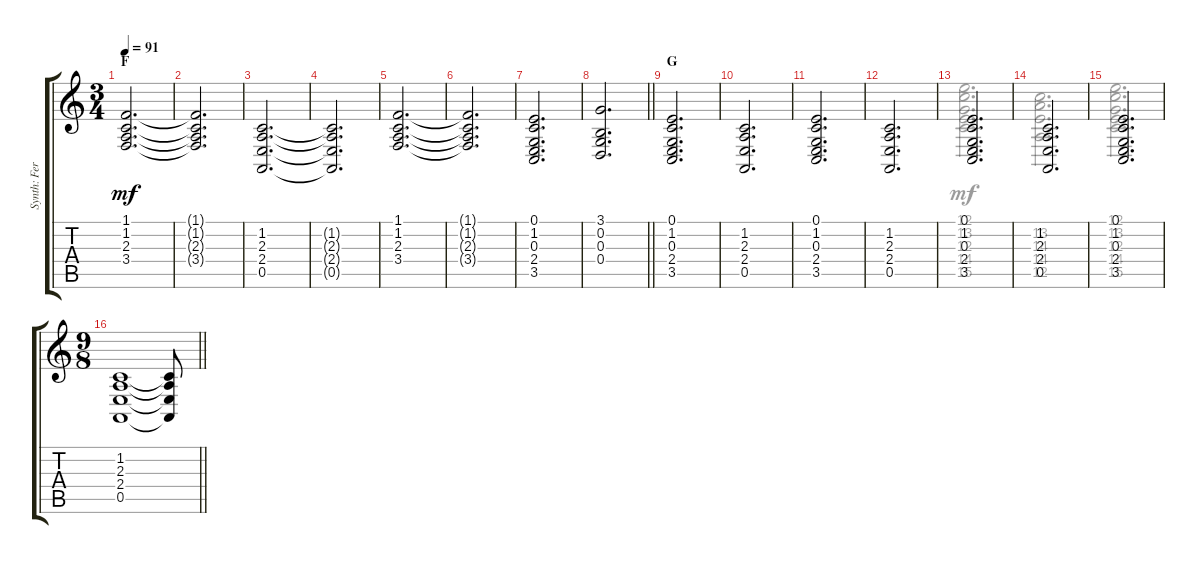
\track ("Synth: Ferdy" "Synth: Fer") {instrument synthstrings1}
\staff {score tabs}
\tuning (E4 B3 G3 D3 A2 E2) {hide}
\voice
\ts (3 4)
\section ("" "F")
\tempo 91
\clef g2
\ks c
(1.1 1.2 2.3 3.4).2{d dy mf} |
(1.1{t} 1.2{t} 2.3{t} 3.4{t}).2{d} |
(1.2 2.3 2.4 0.5).2{d} |
(1.2{t} 2.3{t} 2.4{t} 0.5{t}).2{d} |
(1.1 1.2 2.3 3.4).2{d} |
(1.1{t} 1.2{t} 2.3{t} 3.4{t}).2{d} |
(0.1 1.2 0.3 2.4 3.5).2{d} |
\barLineRight lightlight
(3.1 0.2 0.3 0.4).2{d} |
\section ("" "G")
(0.1 1.2 0.3 2.4 3.5).2{d} |
(1.2 2.3 2.4 0.5).2{d} |
(0.1 1.2 0.3 2.4 3.5).2{d} |
(1.2 2.3 2.4 0.5).2{d} |
(0.1 1.2 0.3 2.4 3.5).2{d} |
(1.2 2.3 2.4 0.5).2{d} |
(0.1 1.2 0.3 2.4 3.5).2{d} |
\ts (9 8)
\barLineRight lightlight
(1.2 2.3 2.4 0.5).1 (1.2{t} 2.3{t} 2.4{t} 0.5{t}).8
\voice
\clef g2
\ottava regular
\simile none
\ks c
|
|
|
|
|
|
|
\barLineRight lightlight
|
|
|
|
|
(12.1 13.2 12.3 14.4 15.5).2{d} |
(13.2 14.3 14.4 12.5).2{d} |
(12.1 13.2 12.3 14.4 15.5).2{d} |
\barLineRight lightlight
